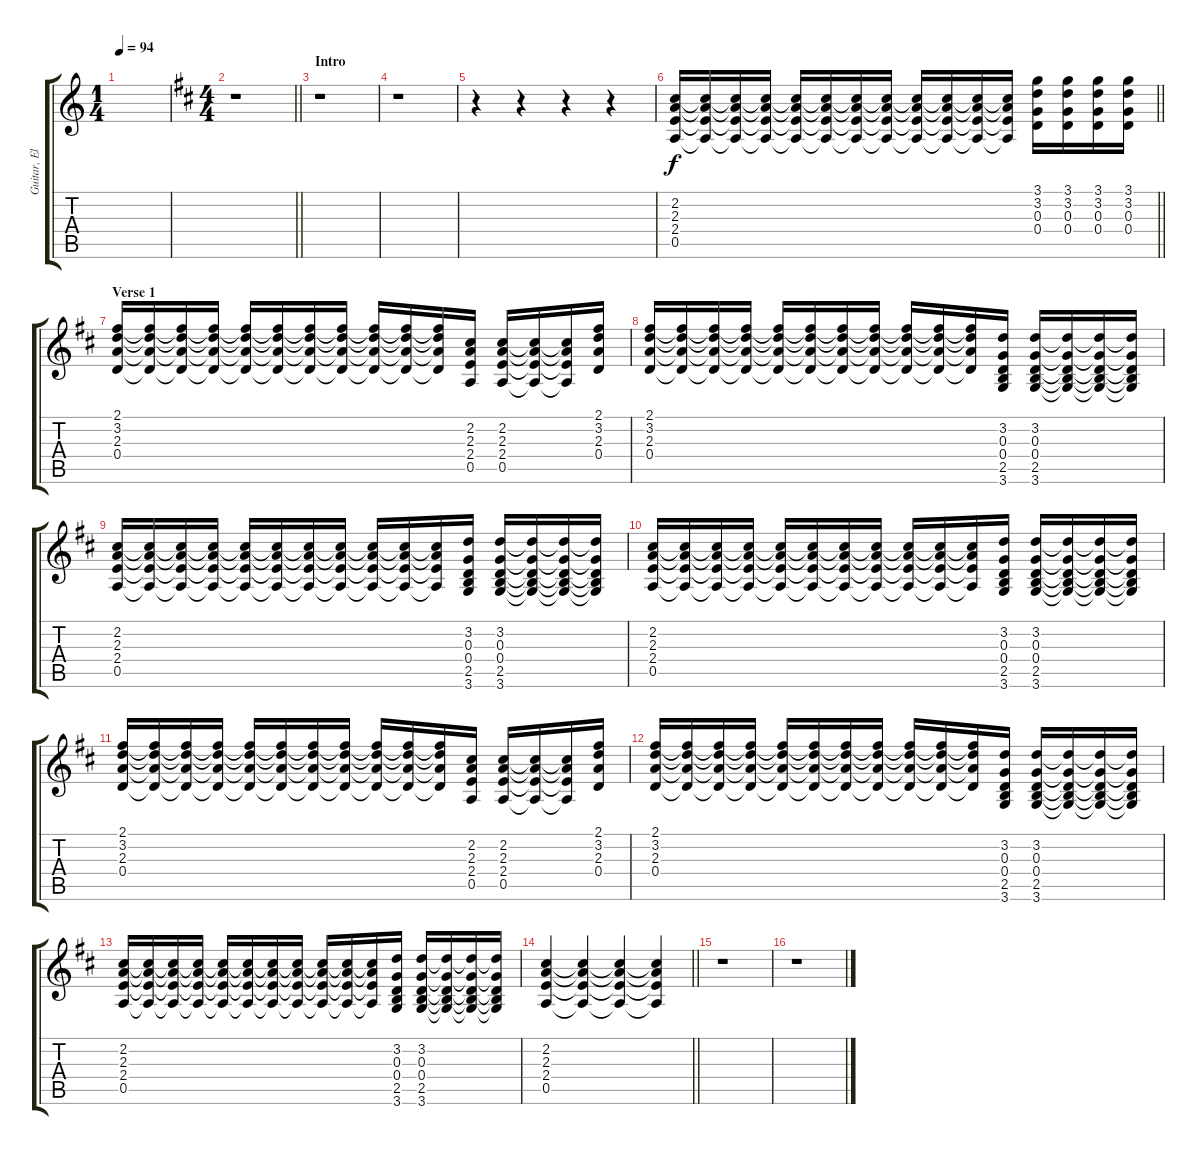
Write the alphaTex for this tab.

\track ("Guitar, Electric 1" "Guitar, El") {instrument distortionguitar}
\staff {score tabs}
\tuning (E4 B3 G3 D3 A2 E2) {hide}
\ts (1 4)
\tempo 94
\clef g2
\ks c
|
\ts (4 4)
\barLineRight lightlight
\ks d
r.1 |
\section ("" "Intro")
r.1 |
r.1 |
r.4 r.4 r.4 r.4{volume 0} |
\barLineRight lightlight
(2.2 2.3 2.4 0.5).16{volume 15} (2.2{t} 2.3{t} 2.4{t} 0.5{t}).16 (2.2{t} 2.3{t} 2.4{t} 0.5{t}).16 (2.2{t} 2.3{t} 2.4{t} 0.5{t}).16 (2.2{t} 2.3{t} 2.4{t} 0.5{t}).16 (2.2{t} 2.3{t} 2.4{t} 0.5{t}).16 (2.2{t} 2.3{t} 2.4{t} 0.5{t}).16 (2.2{t} 2.3{t} 2.4{t} 0.5{t}).16 (2.2{t} 2.3{t} 2.4{t} 0.5{t}).16 (2.2{t} 2.3{t} 2.4{t} 0.5{t}).16 (2.2{t} 2.3{t} 2.4{t} 0.5{t}).16 (2.2{t} 2.3{t} 2.4{t} 0.5{t}).16 (3.1 3.2 0.3 0.4).16 (3.1 3.2 0.3 0.4).16 (3.1 3.2 0.3 0.4).16 (3.1 3.2 0.3 0.4).16 |
\section ("" "Verse 1")
(2.1 3.2 2.3 0.4).16 (2.1{t} 3.2{t} 2.3{t} 0.4{t}).16 (2.1{t} 3.2{t} 2.3{t} 0.4{t}).16 (2.1{t} 3.2{t} 2.3{t} 0.4{t}).16 (2.1{t} 3.2{t} 2.3{t} 0.4{t}).16 (2.1{t} 3.2{t} 2.3{t} 0.4{t}).16 (2.1{t} 3.2{t} 2.3{t} 0.4{t}).16 (2.1{t} 3.2{t} 2.3{t} 0.4{t}).16 (2.1{t} 3.2{t} 2.3{t} 0.4{t}).16 (2.1{t} 3.2{t} 2.3{t} 0.4{t}).16 (2.1{t} 3.2{t} 2.3{t} 0.4{t}).16 (2.2 2.3 2.4 0.5).16 (2.2 2.3 2.4 0.5).16 (2.2{t} 2.3{t} 2.4{t} 0.5{t}).16 (2.2{t} 2.3{t} 2.4{t} 0.5{t}).16 (2.1 3.2 2.3 0.4).16 |
(2.1 3.2 2.3 0.4).16 (2.1{t} 3.2{t} 2.3{t} 0.4{t}).16 (2.1{t} 3.2{t} 2.3{t} 0.4{t}).16 (2.1{t} 3.2{t} 2.3{t} 0.4{t}).16 (2.1{t} 3.2{t} 2.3{t} 0.4{t}).16 (2.1{t} 3.2{t} 2.3{t} 0.4{t}).16 (2.1{t} 3.2{t} 2.3{t} 0.4{t}).16 (2.1{t} 3.2{t} 2.3{t} 0.4{t}).16 (2.1{t} 3.2{t} 2.3{t} 0.4{t}).16 (2.1{t} 3.2{t} 2.3{t} 0.4{t}).16 (2.1{t} 3.2{t} 2.3{t} 0.4{t}).16 (3.2 0.3 0.4 2.5 3.6).16 (3.2 0.3 0.4 2.5 3.6).16 (3.2{t} 0.3{t} 0.4{t} 2.5{t} 3.6{t}).16 (3.2{t} 0.3{t} 0.4{t} 2.5{t} 3.6{t}).16 (3.2{t} 0.3{t} 0.4{t} 2.5{t} 3.6{t}).16 |
(2.2 2.3 2.4 0.5).16 (2.2{t} 2.3{t} 2.4{t} 0.5{t}).16 (2.2{t} 2.3{t} 2.4{t} 0.5{t}).16 (2.2{t} 2.3{t} 2.4{t} 0.5{t}).16 (2.2{t} 2.3{t} 2.4{t} 0.5{t}).16 (2.2{t} 2.3{t} 2.4{t} 0.5{t}).16 (2.2{t} 2.3{t} 2.4{t} 0.5{t}).16 (2.2{t} 2.3{t} 2.4{t} 0.5{t}).16 (2.2{t} 2.3{t} 2.4{t} 0.5{t}).16 (2.2{t} 2.3{t} 2.4{t} 0.5{t}).16 (2.2{t} 2.3{t} 2.4{t} 0.5{t}).16 (3.2 0.3 0.4 2.5 3.6).16 (3.2 0.3 0.4 2.5 3.6).16 (3.2{t} 0.3{t} 0.4{t} 2.5{t} 3.6{t}).16 (3.2{t} 0.3{t} 0.4{t} 2.5{t} 3.6{t}).16 (3.2{t} 0.3{t} 0.4{t} 2.5{t} 3.6{t}).16 |
(2.2 2.3 2.4 0.5).16 (2.2{t} 2.3{t} 2.4{t} 0.5{t}).16 (2.2{t} 2.3{t} 2.4{t} 0.5{t}).16 (2.2{t} 2.3{t} 2.4{t} 0.5{t}).16 (2.2{t} 2.3{t} 2.4{t} 0.5{t}).16 (2.2{t} 2.3{t} 2.4{t} 0.5{t}).16 (2.2{t} 2.3{t} 2.4{t} 0.5{t}).16 (2.2{t} 2.3{t} 2.4{t} 0.5{t}).16 (2.2{t} 2.3{t} 2.4{t} 0.5{t}).16 (2.2{t} 2.3{t} 2.4{t} 0.5{t}).16 (2.2{t} 2.3{t} 2.4{t} 0.5{t}).16 (3.2 0.3 0.4 2.5 3.6).16 (3.2 0.3 0.4 2.5 3.6).16 (3.2{t} 0.3{t} 0.4{t} 2.5{t} 3.6{t}).16 (3.2{t} 0.3{t} 0.4{t} 2.5{t} 3.6{t}).16 (3.2{t} 0.3{t} 0.4{t} 2.5{t} 3.6{t}).16 |
(2.1 3.2 2.3 0.4).16 (2.1{t} 3.2{t} 2.3{t} 0.4{t}).16 (2.1{t} 3.2{t} 2.3{t} 0.4{t}).16 (2.1{t} 3.2{t} 2.3{t} 0.4{t}).16 (2.1{t} 3.2{t} 2.3{t} 0.4{t}).16 (2.1{t} 3.2{t} 2.3{t} 0.4{t}).16 (2.1{t} 3.2{t} 2.3{t} 0.4{t}).16 (2.1{t} 3.2{t} 2.3{t} 0.4{t}).16 (2.1{t} 3.2{t} 2.3{t} 0.4{t}).16 (2.1{t} 3.2{t} 2.3{t} 0.4{t}).16 (2.1{t} 3.2{t} 2.3{t} 0.4{t}).16 (2.2 2.3 2.4 0.5).16 (2.2 2.3 2.4 0.5).16 (2.2{t} 2.3{t} 2.4{t} 0.5{t}).16 (2.2{t} 2.3{t} 2.4{t} 0.5{t}).16 (2.1 3.2 2.3 0.4).16 |
(2.1 3.2 2.3 0.4).16 (2.1{t} 3.2{t} 2.3{t} 0.4{t}).16 (2.1{t} 3.2{t} 2.3{t} 0.4{t}).16 (2.1{t} 3.2{t} 2.3{t} 0.4{t}).16 (2.1{t} 3.2{t} 2.3{t} 0.4{t}).16 (2.1{t} 3.2{t} 2.3{t} 0.4{t}).16 (2.1{t} 3.2{t} 2.3{t} 0.4{t}).16 (2.1{t} 3.2{t} 2.3{t} 0.4{t}).16 (2.1{t} 3.2{t} 2.3{t} 0.4{t}).16 (2.1{t} 3.2{t} 2.3{t} 0.4{t}).16 (2.1{t} 3.2{t} 2.3{t} 0.4{t}).16 (3.2 0.3 0.4 2.5 3.6).16 (3.2 0.3 0.4 2.5 3.6).16 (3.2{t} 0.3{t} 0.4{t} 2.5{t} 3.6{t}).16 (3.2{t} 0.3{t} 0.4{t} 2.5{t} 3.6{t}).16 (3.2{t} 0.3{t} 0.4{t} 2.5{t} 3.6{t}).16 |
(2.2 2.3 2.4 0.5).16 (2.2{t} 2.3{t} 2.4{t} 0.5{t}).16 (2.2{t} 2.3{t} 2.4{t} 0.5{t}).16 (2.2{t} 2.3{t} 2.4{t} 0.5{t}).16 (2.2{t} 2.3{t} 2.4{t} 0.5{t}).16 (2.2{t} 2.3{t} 2.4{t} 0.5{t}).16 (2.2{t} 2.3{t} 2.4{t} 0.5{t}).16 (2.2{t} 2.3{t} 2.4{t} 0.5{t}).16 (2.2{t} 2.3{t} 2.4{t} 0.5{t}).16 (2.2{t} 2.3{t} 2.4{t} 0.5{t}).16 (2.2{t} 2.3{t} 2.4{t} 0.5{t}).16 (3.2 0.3 0.4 2.5 3.6).16 (3.2 0.3 0.4 2.5 3.6).16 (3.2{t} 0.3{t} 0.4{t} 2.5{t} 3.6{t}).16 (3.2{t} 0.3{t} 0.4{t} 2.5{t} 3.6{t}).16 (3.2{t} 0.3{t} 0.4{t} 2.5{t} 3.6{t}).16 |
\barLineRight lightlight
(2.2 2.3 2.4 0.5).4 (2.2{t} 2.3{t} 2.4{t} 0.5{t}).4 (2.2{t} 2.3{t} 2.4{t} 0.5{t}).4 (2.2{t} 2.3{t} 2.4{t} 0.5{t}).4 |
r.1 |
r.1
